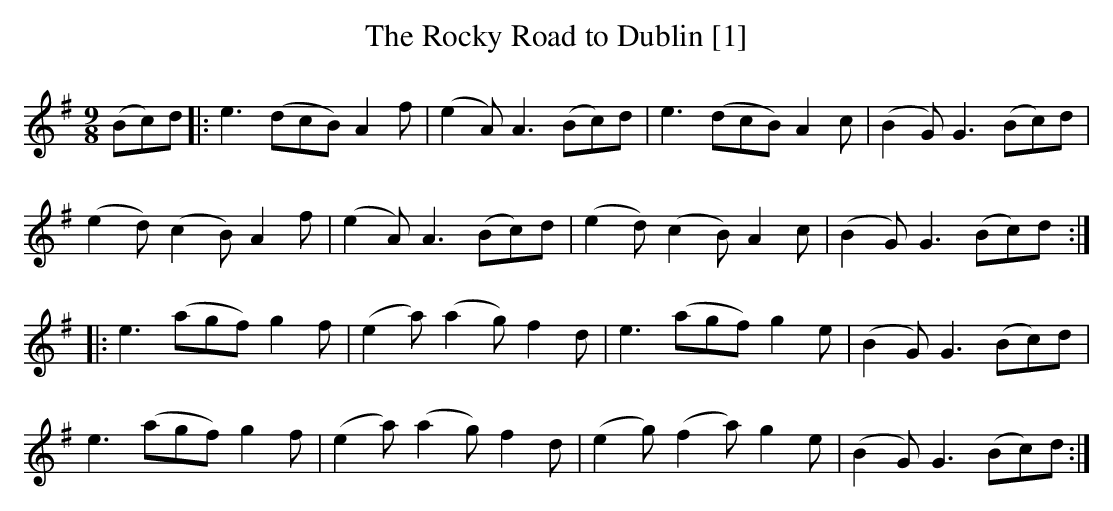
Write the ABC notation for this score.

X:1
T:Rocky Road to Dublin [1], The
M:9/8
L:1/8
K:G
(Bc)d|:e3 (dcB) A2f|(e2A) A3 (Bc)d|e3 (dcB) A2c|(B2G) G3 (Bc)d|
(e2d) (c2B) A2f|(e2A) A3 (Bc)d|(e2d) (c2B) A2c|(B2G) G3 (Bc)d:|
|:e3 (agf) g2f|(e2a) (a2g) f2d|e3 (agf) g2e|(B2G) G3 (Bc)d|
e3 (agf) g2f|(e2a) (a2g) f2d|(e2g) (f2a) g2e|(B2G) G3 (Bc)d:|
